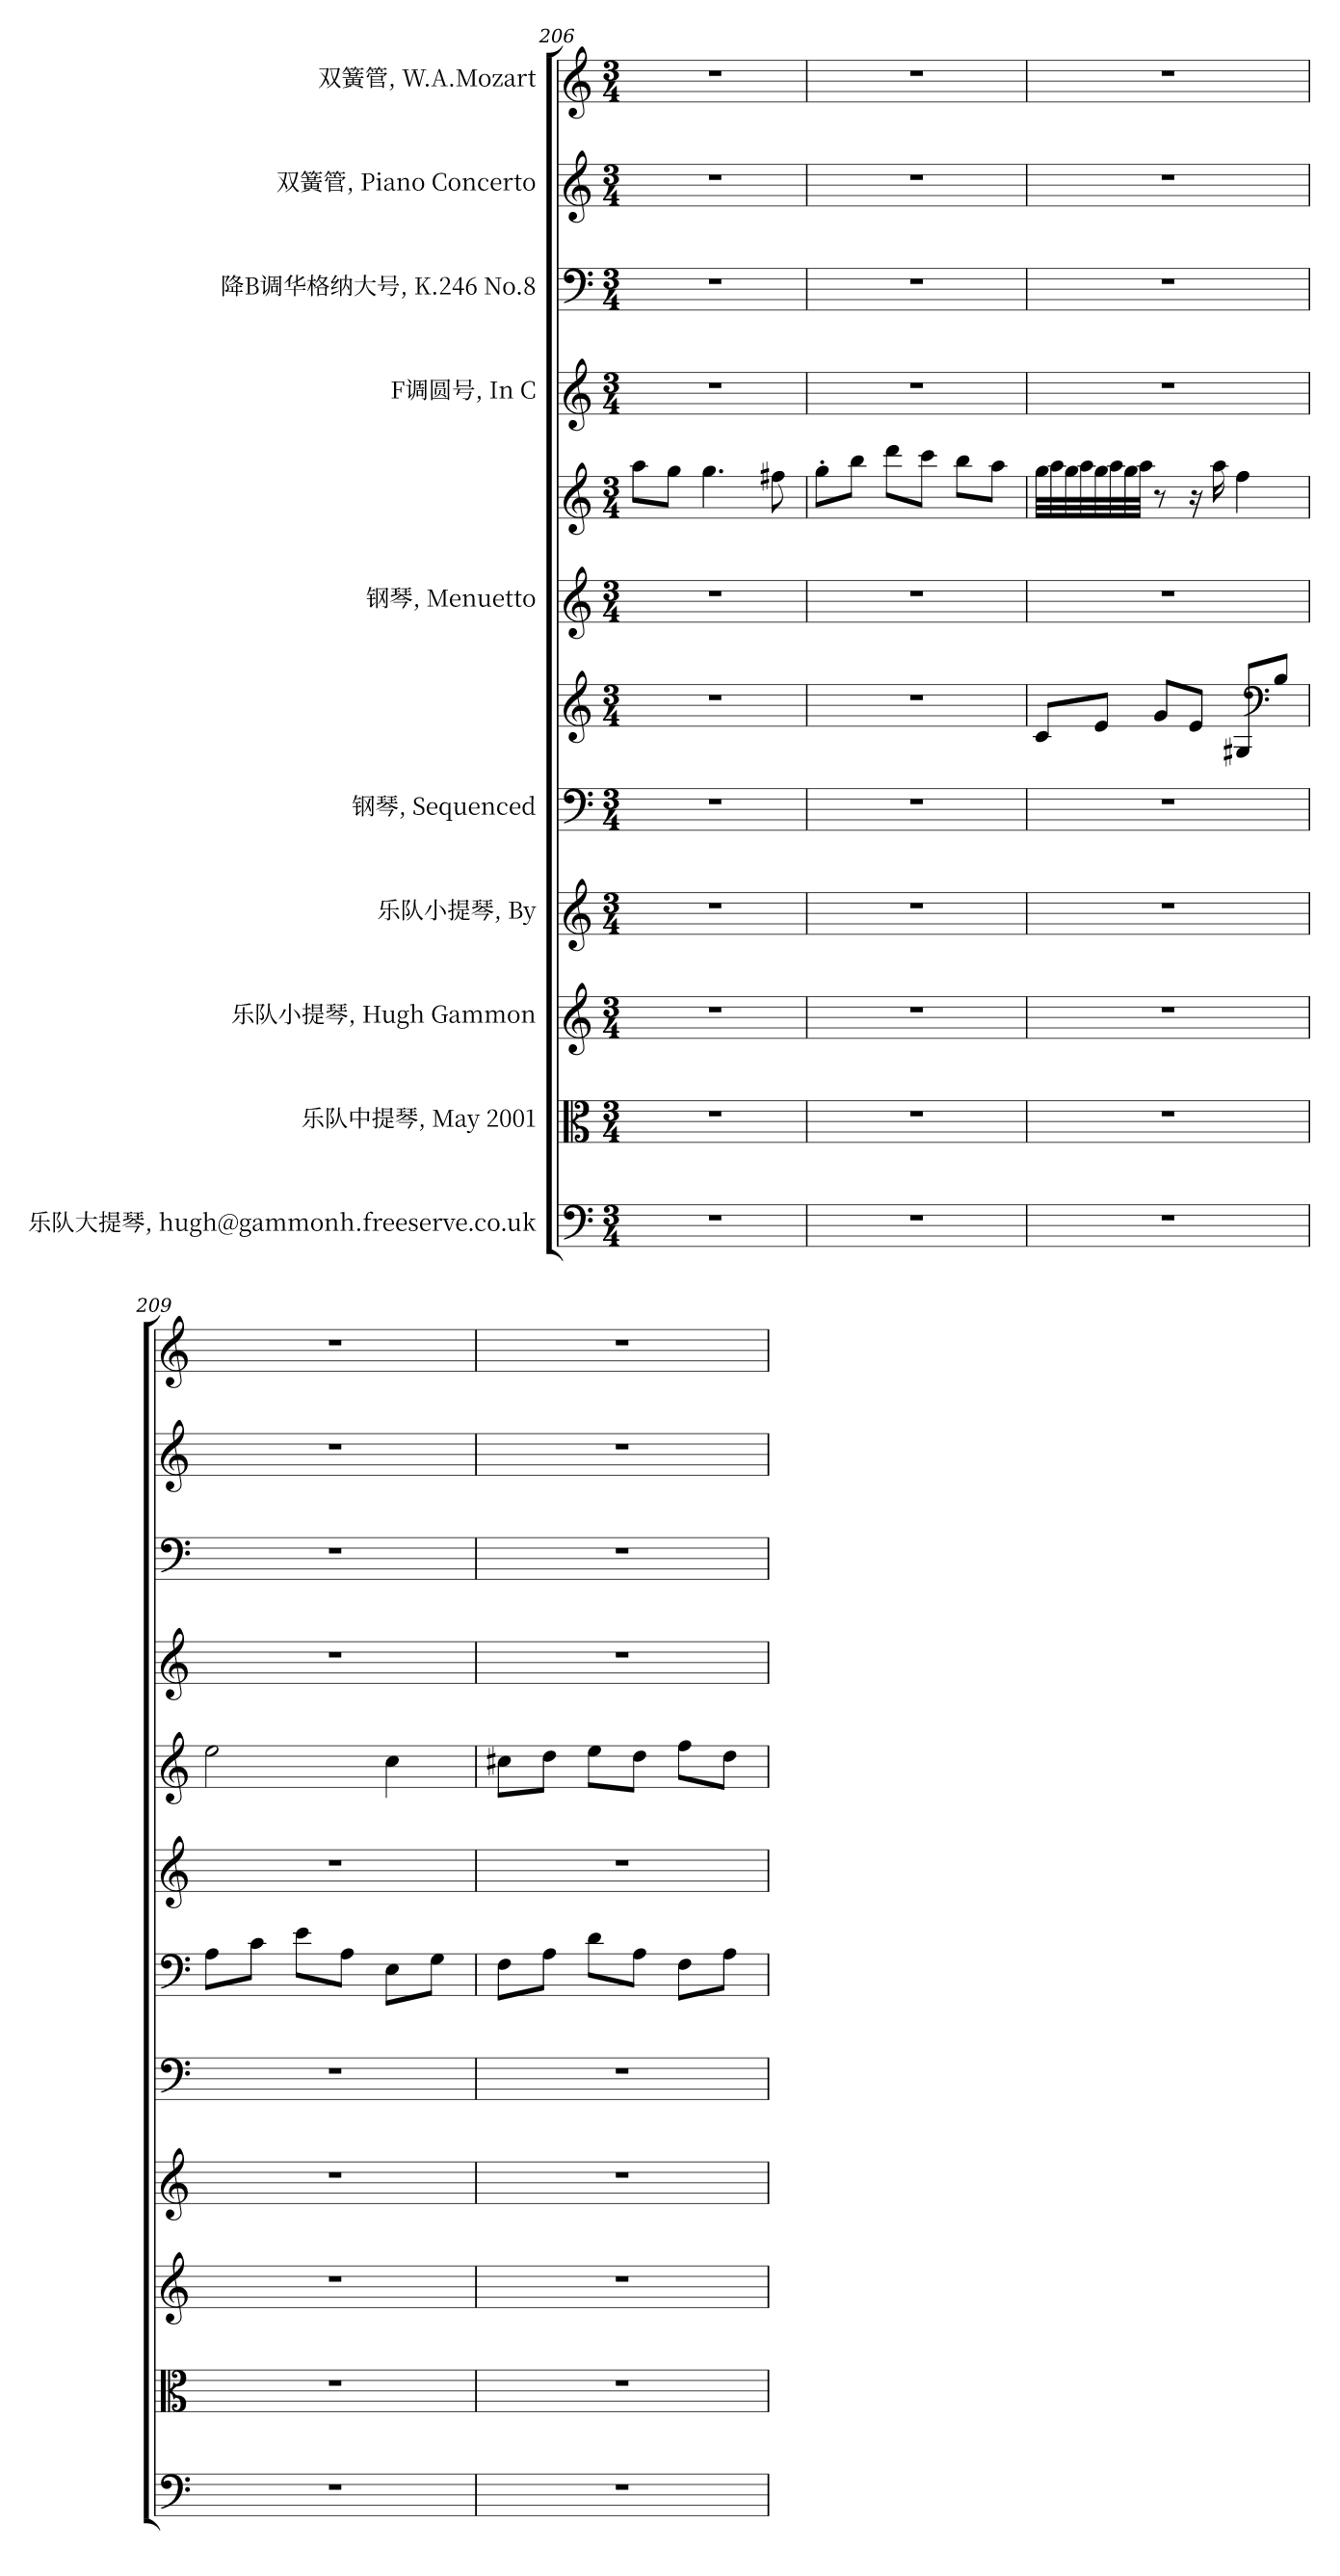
**kern	**kern	**kern	**kern	**kern	**kern	**kern	**kern	**kern	**kern	**kern	**kern
*part10	*part9	*part8	*part7	*part6	*part6	*part5	*part5	*part4	*part3	*part2	*part1
*staff12	*staff11	*staff10	*staff9	*staff8	*staff7	*staff6	*staff5	*staff4	*staff3	*staff2	*staff1
*I"乐队大提琴, hugh@gammonh.freeserve.co.uk	*I"乐队中提琴, May 2001	*I"乐队小提琴, Hugh Gammon	*I"乐队小提琴,         By	*I"钢琴, Sequenced	*	*I"钢琴, Menuetto	*	*I"F调圆号, In C	*I"降B调华格纳大号, K.246 No.8	*I"双簧管, Piano Concerto	*I"双簧管, W.A.Mozart
*clefF4	*clefC3	*clefG2	*clefG2	*clefF4	*clefG2	*clefG2	*clefG2	*clefG2	*clefF4	*clefG2	*clefG2
*	*	*	*	*	*	*	*	*ITrd4c7	*ITrd1c2	*	*
*k[]	*k[]	*k[]	*k[]	*k[]	*k[]	*k[]	*k[]	*k[b-]	*k[b-e-]	*k[]	*k[]
*M3/4	*M3/4	*M3/4	*M3/4	*M3/4	*M3/4	*M3/4	*M3/4	*M3/4	*M3/4	*M3/4	*M3/4
=206	=206	=206	=206	=206	=206	=206	=206	=206	=206	=206	=206
2.r	2.r	2.r	2.r	2.r	2.r	2.r	8aa\L	2.r	2.r	2.r	2.r
.	.	.	.	.	.	.	8gg\J	.	.	.	.
.	.	.	.	.	.	.	4.gg\	.	.	.	.
.	.	.	.	.	.	.	8ff#X\	.	.	.	.
=207	=207	=207	=207	=207	=207	=207	=207	=207	=207	=207	=207
2.r	2.r	2.r	2.r	2.r	2.r	2.r	8gg'\L	2.r	2.r	2.r	2.r
.	.	.	.	.	.	.	8bb\J	.	.	.	.
.	.	.	.	.	.	.	8ddd\L	.	.	.	.
.	.	.	.	.	.	.	8ccc\J	.	.	.	.
.	.	.	.	.	.	.	8bb\L	.	.	.	.
.	.	.	.	.	.	.	8aa\J	.	.	.	.
=208	=208	=208	=208	=208	=208	=208	=208	=208	=208	=208	=208
2.r	2.r	2.r	2.r	2.r	8c/L	2.r	32gg\LLL	2.r	2.r	2.r	2.r
.	.	.	.	.	.	.	32aa\	.	.	.	.
.	.	.	.	.	.	.	32gg\	.	.	.	.
.	.	.	.	.	.	.	32aa\	.	.	.	.
.	.	.	.	.	8e/J	.	32gg\	.	.	.	.
.	.	.	.	.	.	.	32aa\	.	.	.	.
.	.	.	.	.	.	.	32gg\	.	.	.	.
.	.	.	.	.	.	.	32aa\JJJ	.	.	.	.
.	.	.	.	.	8g/L	.	8r	.	.	.	.
.	.	.	.	.	8e/J	.	16r	.	.	.	.
.	.	.	.	.	.	.	16aa\	.	.	.	.
.	.	.	.	.	8G#X/L	.	4ff\	.	.	.	.
*	*	*	*	*	*clefF4	*	*	*	*	*	*
.	.	.	.	.	8B/J	.	.	.	.	.	.
!!LO:PB:g=z
=209	=209	=209	=209	=209	=209	=209	=209	=209	=209	=209	=209
2.r	2.r	2.r	2.r	2.r	8A\L	2.r	2ee\	2.r	2.r	2.r	2.r
.	.	.	.	.	8c\J	.	.	.	.	.	.
.	.	.	.	.	8e\L	.	.	.	.	.	.
.	.	.	.	.	8A\J	.	.	.	.	.	.
.	.	.	.	.	8E\L	.	4cc\	.	.	.	.
.	.	.	.	.	8G\J	.	.	.	.	.	.
=210	=210	=210	=210	=210	=210	=210	=210	=210	=210	=210	=210
2.r	2.r	2.r	2.r	2.r	8F\L	2.r	8cc#X\L	2.r	2.r	2.r	2.r
.	.	.	.	.	8A\J	.	8dd\J	.	.	.	.
.	.	.	.	.	8d\L	.	8ee\L	.	.	.	.
.	.	.	.	.	8A\J	.	8dd\J	.	.	.	.
.	.	.	.	.	8F\L	.	8ff\L	.	.	.	.
.	.	.	.	.	8A\J	.	8dd\J	.	.	.	.
=	=	=	=	=	=	=	=	=	=	=	=
*-	*-	*-	*-	*-	*-	*-	*-	*-	*-	*-	*-
